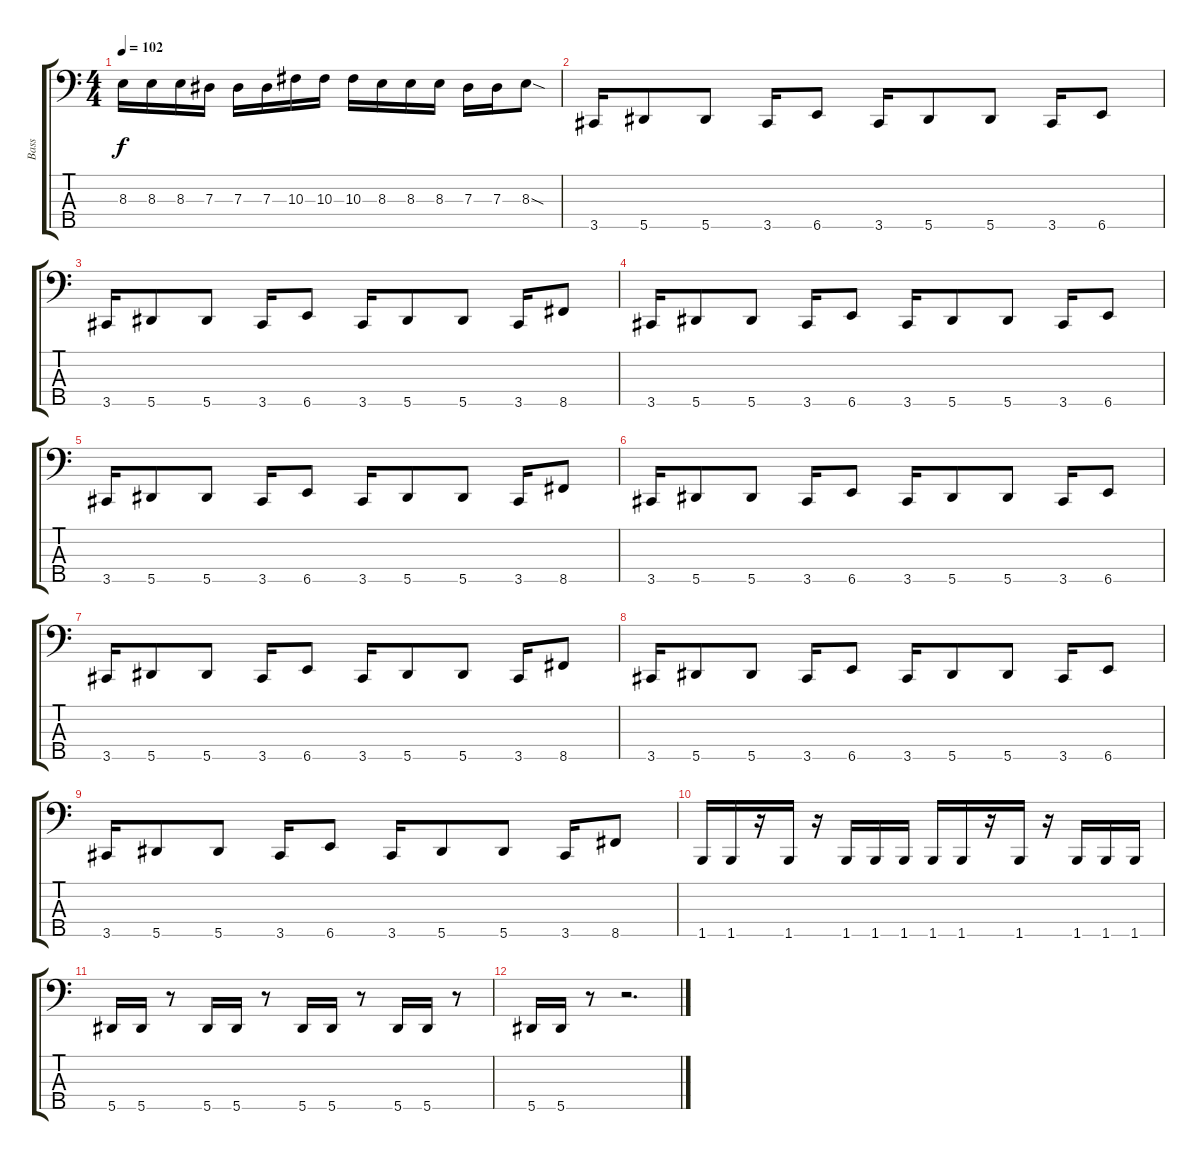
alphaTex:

\track ("Bass" "Bass") {instrument electricbasspick}
\staff {score tabs}
\tuning (Gb2 Db2 Ab1 Eb1 Bb0) {hide}
\ts (4 4)
\tempo 102
\clef f4
\ks c
8.3.16{dy f} 8.3.16 8.3.16 7.3.16 7.3.16 7.3.16 10.3.16 10.3.16 10.3.16 8.3.16 8.3.16 8.3.16 7.3.16 7.3.16 8.3{sod}.8 |
3.5.16 5.5.8 5.5.8 3.5.16 6.5.8 3.5.16 5.5.8 5.5.8 3.5.16 6.5.8 |
3.5.16 5.5.8 5.5.8 3.5.16 6.5.8 3.5.16 5.5.8 5.5.8 3.5.16 8.5.8 |
3.5.16 5.5.8 5.5.8 3.5.16 6.5.8 3.5.16 5.5.8 5.5.8 3.5.16 6.5.8 |
3.5.16 5.5.8 5.5.8 3.5.16 6.5.8 3.5.16 5.5.8 5.5.8 3.5.16 8.5.8 |
3.5.16 5.5.8 5.5.8 3.5.16 6.5.8 3.5.16 5.5.8 5.5.8 3.5.16 6.5.8 |
3.5.16 5.5.8 5.5.8 3.5.16 6.5.8 3.5.16 5.5.8 5.5.8 3.5.16 8.5.8 |
3.5.16 5.5.8 5.5.8 3.5.16 6.5.8 3.5.16 5.5.8 5.5.8 3.5.16 6.5.8 |
3.5.16 5.5.8 5.5.8 3.5.16 6.5.8 3.5.16 5.5.8 5.5.8 3.5.16 8.5.8 |
1.5.16 1.5.16 r.16 1.5.16 r.16 1.5.16 1.5.16 1.5.16 1.5.16 1.5.16 r.16 1.5.16 r.16 1.5.16 1.5.16 1.5.16 |
5.5.16 5.5.16 r.8 5.5.16 5.5.16 r.8 5.5.16 5.5.16 r.8 5.5.16 5.5.16 r.8 |
5.5.16 5.5.16 r.8 r.2{d}
